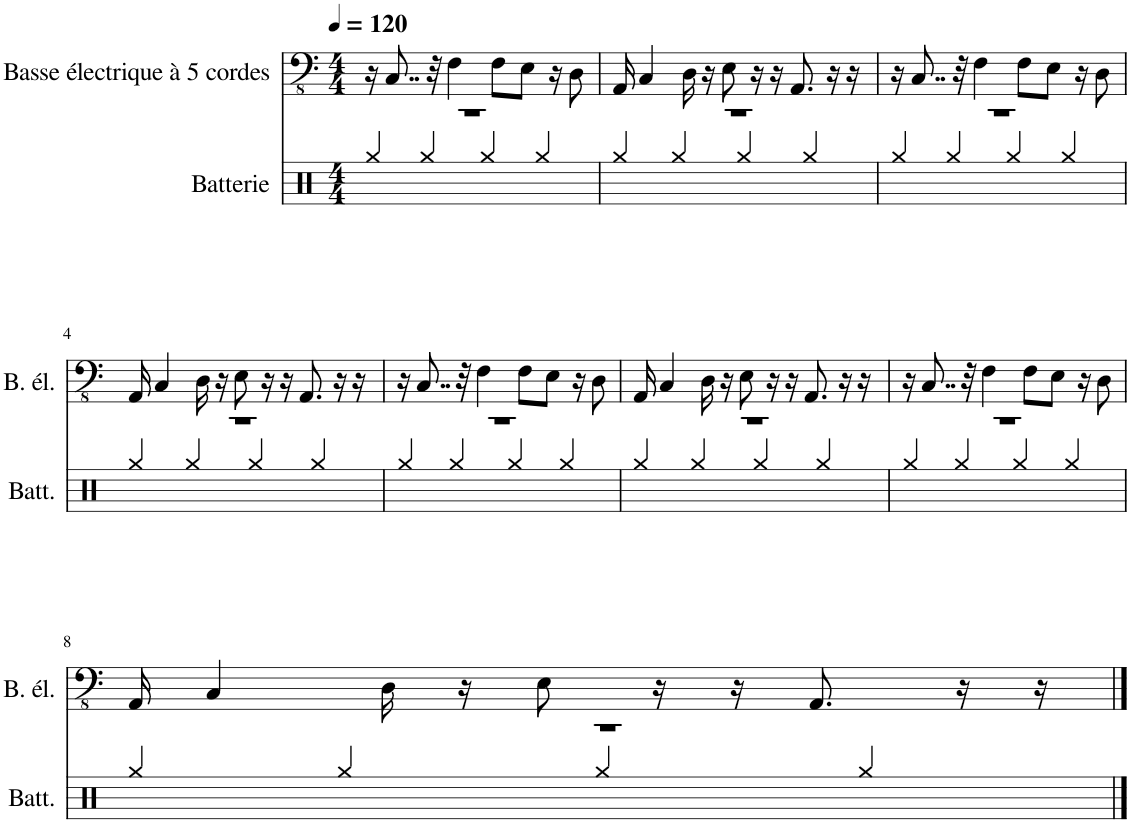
**kern	**kern
*part2	*part1
*staff2	*staff1
*I"Batterie	*I"Basse électrique à 5 cordes
*I'Batt.	*I'B. él.
*clefX	*clefFv4
*k[]	*k[]
*M4/4	*M4/4
*MM120	*MM120
=1	=1
*^	*
1r	4Rgg/	16r
.	.	8..CC/
.	4Rgg/	.
.	.	32r
.	.	4FF\
.	4Rgg/	.
.	.	8FF\L
.	.	8EE\J
.	4Rgg/	.
.	.	16r
.	.	8DD\
=2	=2	=2
1r	4Rgg/	16AAA/
.	.	4CC/
.	4Rgg/	.
.	.	16DD\
.	.	16r
.	.	8EE\
.	4Rgg/	.
.	.	16r
.	.	16r
.	.	8.AAA/
.	4Rgg/	.
.	.	16r
.	.	16r
=3	=3	=3
1r	4Rgg/	16r
.	.	8..CC/
.	4Rgg/	.
.	.	32r
.	.	4FF\
.	4Rgg/	.
.	.	8FF\L
.	.	8EE\J
.	4Rgg/	.
.	.	16r
.	.	8DD\
!!LO:LB:g=z
=4	=4	=4
1r	4Rgg/	16AAA/
.	.	4CC/
.	4Rgg/	.
.	.	16DD\
.	.	16r
.	.	8EE\
.	4Rgg/	.
.	.	16r
.	.	16r
.	.	8.AAA/
.	4Rgg/	.
.	.	16r
.	.	16r
=5	=5	=5
1r	4Rgg/	16r
.	.	8..CC/
.	4Rgg/	.
.	.	32r
.	.	4FF\
.	4Rgg/	.
.	.	8FF\L
.	.	8EE\J
.	4Rgg/	.
.	.	16r
.	.	8DD\
=6	=6	=6
1r	4Rgg/	16AAA/
.	.	4CC/
.	4Rgg/	.
.	.	16DD\
.	.	16r
.	.	8EE\
.	4Rgg/	.
.	.	16r
.	.	16r
.	.	8.AAA/
.	4Rgg/	.
.	.	16r
.	.	16r
=7	=7	=7
1r	4Rgg/	16r
.	.	8..CC/
.	4Rgg/	.
.	.	32r
.	.	4FF\
.	4Rgg/	.
.	.	8FF\L
.	.	8EE\J
.	4Rgg/	.
.	.	16r
.	.	8DD\
!!LO:LB:g=z
=8	=8	=8
1r	4Rgg/	16AAA/
.	.	4CC/
.	4Rgg/	.
.	.	16DD\
.	.	16r
.	.	8EE\
.	4Rgg/	.
.	.	16r
.	.	16r
.	.	8.AAA/
.	4Rgg/	.
.	.	16r
.	.	16r
*v	*v	*
==	==
*-	*-
